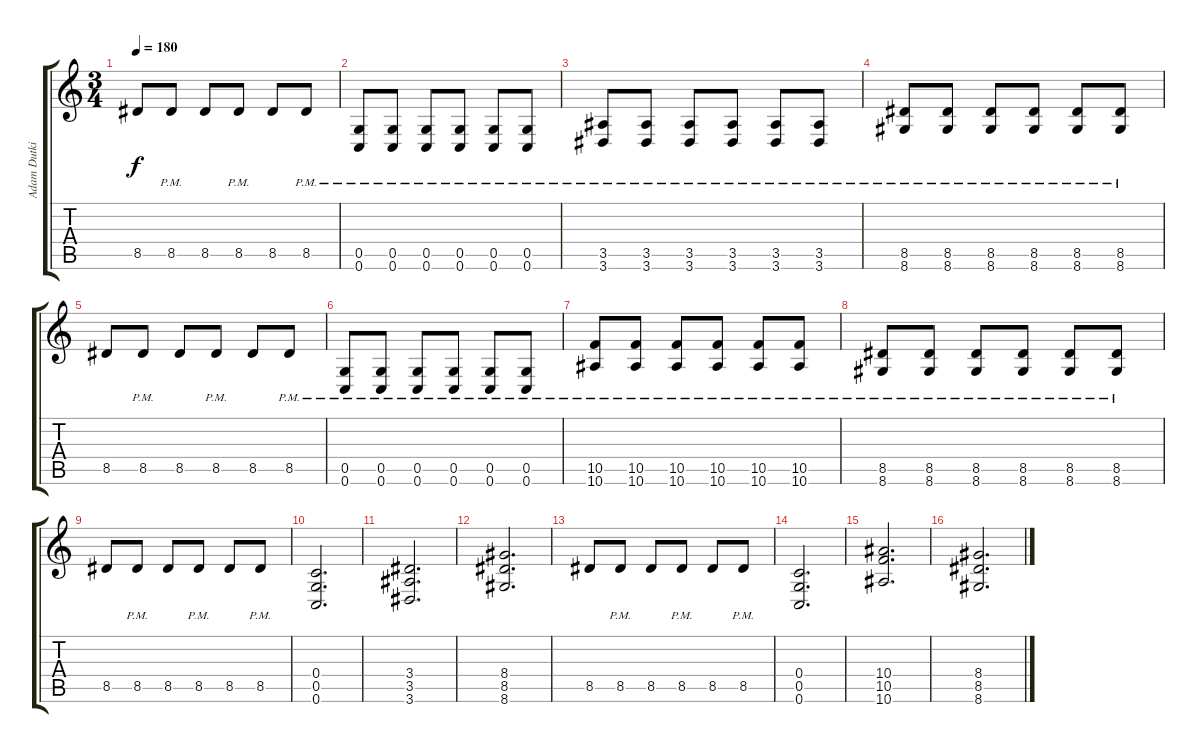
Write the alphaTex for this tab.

\track ("Adam Dutkiewicz" "Adam Dutki") {instrument distortionguitar}
\staff {score tabs}
\tuning (D4 A3 F3 C3 G2 C2) {hide}
\ts (3 4)
\tempo 180
\clef g2
\ks c
8.5.8{dy f} 8.5{pm}.8 8.5.8 8.5{pm}.8 8.5.8 8.5{pm}.8 |
(0.5{pm} 0.6{pm}).8 (0.5{pm} 0.6{pm}).8 (0.5{pm} 0.6{pm}).8 (0.5{pm} 0.6{pm}).8 (0.5{pm} 0.6{pm}).8 (0.5{pm} 0.6{pm}).8 |
(3.5{pm} 3.6{pm}).8 (3.5{pm} 3.6{pm}).8 (3.5{pm} 3.6{pm}).8 (3.5{pm} 3.6{pm}).8 (3.5{pm} 3.6{pm}).8 (3.5{pm} 3.6{pm}).8 |
(8.5{pm} 8.6{pm}).8 (8.5{pm} 8.6{pm}).8 (8.5{pm} 8.6{pm}).8 (8.5{pm} 8.6{pm}).8 (8.5{pm} 8.6{pm}).8 (8.5{pm} 8.6{pm}).8 |
8.5.8 8.5{pm}.8 8.5.8 8.5{pm}.8 8.5.8 8.5{pm}.8 |
(0.5{pm} 0.6{pm}).8 (0.5{pm} 0.6{pm}).8 (0.5{pm} 0.6{pm}).8 (0.5{pm} 0.6{pm}).8 (0.5{pm} 0.6{pm}).8 (0.5{pm} 0.6{pm}).8 |
(10.5{pm} 10.6{pm}).8 (10.5{pm} 10.6{pm}).8 (10.5{pm} 10.6{pm}).8 (10.5{pm} 10.6{pm}).8 (10.5{pm} 10.6{pm}).8 (10.5{pm} 10.6{pm}).8 |
(8.5{pm} 8.6{pm}).8 (8.5{pm} 8.6{pm}).8 (8.5{pm} 8.6{pm}).8 (8.5{pm} 8.6{pm}).8 (8.5{pm} 8.6{pm}).8 (8.5{pm} 8.6{pm}).8 |
8.5.8 8.5{pm}.8 8.5.8 8.5{pm}.8 8.5.8 8.5{pm}.8 |
(0.4 0.5 0.6).2{d} |
(3.4 3.5 3.6).2{d} |
(8.4 8.5 8.6).2{d} |
8.5.8 8.5{pm}.8 8.5.8 8.5{pm}.8 8.5.8 8.5{pm}.8 |
(0.4 0.5 0.6).2{d} |
(10.4 10.5 10.6).2{d} |
(8.4 8.5 8.6).2{d}
